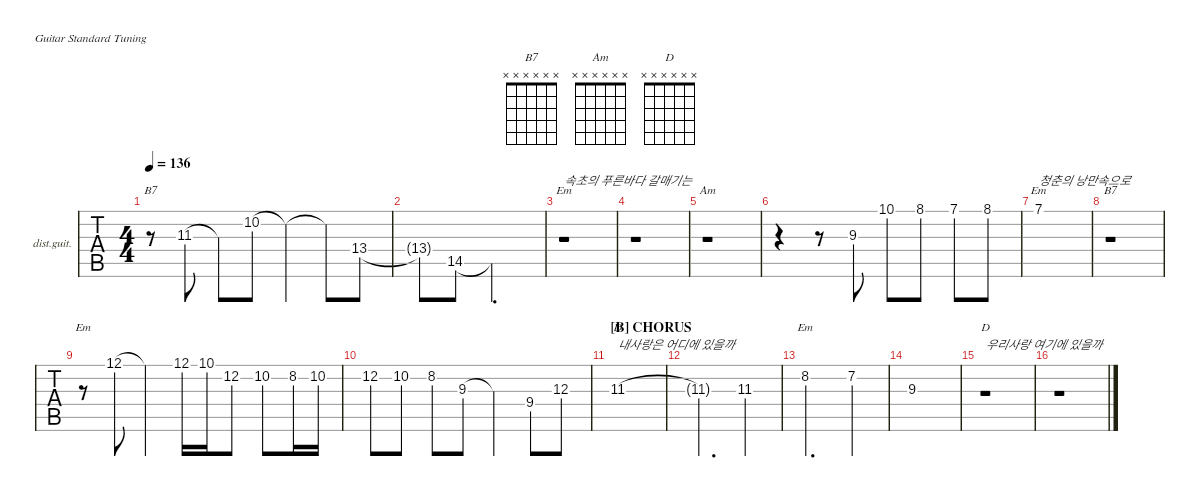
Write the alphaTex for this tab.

\defaultSystemsLayout 4
\hideDynamics
\bracketExtendMode nobrackets
\firstSystemTrackNameOrientation horizontal
\track ("Distortion Guitar" "dist.guit.") {instrument distortionguitar}
\staff {tabs}
\tuning (E4 B3 G3 D3 A2 E2)
\chord ("Em" x x x x x x)
\chord ("B7" x x x x x x)
\chord ("Am" x x x x x x)
\chord ("Em" 7 x x x x x) {firstfret 7 showdiagram false showfingering false}
\chord ("D" x x 11 x x x) {firstfret 11 showdiagram false showfingering false}
\chord ("Em" x 8 x x x x) {firstfret 8 showdiagram false showfingering false}
\chord ("D" x x x x x x)
\ts (4 4)
\tempo 136
\clef g2
\ks c
r.8{ch "B7" dy mf} 11.3{acc #}.8 11.3{t acc #}.8 10.2.8 10.2{t}.4 10.2{t}.8 13.4{acc #}.8 |
13.4{t acc #}.8 14.5.8 14.5{t}.2{d} |
r.1{ch "Em" txt "속초의 푸른바다 갈매기는"} |
r.1 |
r.1{ch "Am"} |
r.4 r.8 9.3.8 10.1.8 8.1.8 7.1.8 8.1.8 |
7.1.1{ch "Em" txt "청춘의 낭만속으로"} |
r.1{ch "B7"} |
r.8{ch "Em"} 12.1.8 12.1{t}.4 12.1.16 10.1.16 12.2.8 10.2.8 8.2.16 10.2.16 |
12.2.8 10.2.8 8.2.8 9.3.8 9.3{t}.4 9.4.8 12.3.8 |
\section ("B" "CHORUS")
11.3{acc #}.1{ch "D" txt "내사랑은 어디에 있을까"} |
11.3{t acc #}.2{d} 11.3{acc #}.4 |
8.2.2{d ch "Em"} 7.2{acc #}.4 |
9.3.1 |
r.1{ch "D" txt "우리사랑 여기에 있을까"} |
r.1
